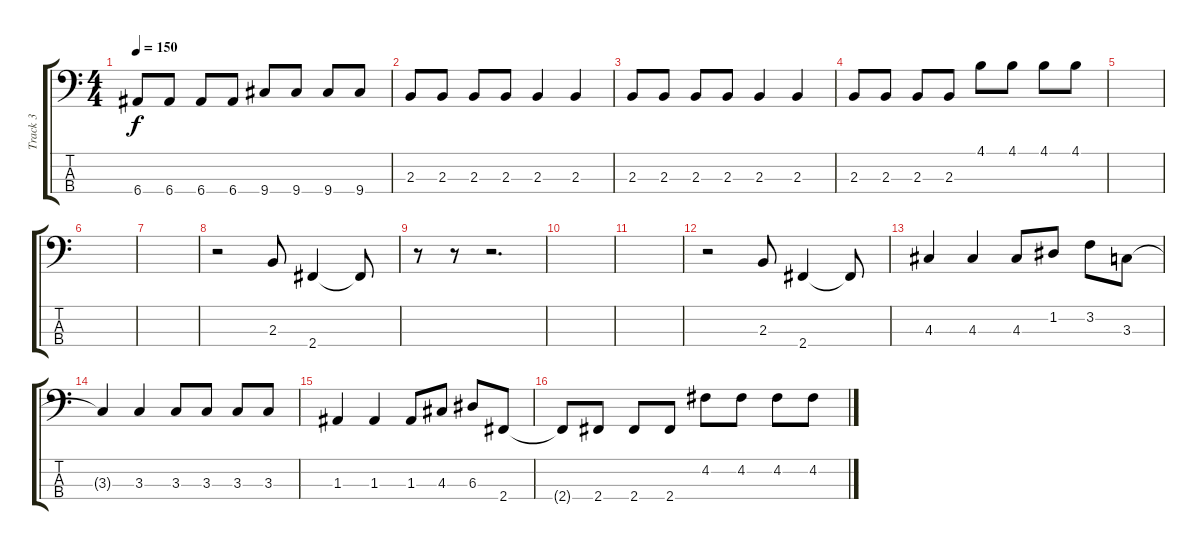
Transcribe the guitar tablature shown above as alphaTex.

\track ("Track 3" "Track 3") {instrument electricbassfinger}
\staff {score tabs}
\tuning (G2 D2 A1 E1) {hide}
\ts (4 4)
\tempo 150
\clef f4
\ks c
6.4.8{dy f} 6.4.8 6.4.8 6.4.8 9.4.8 9.4.8 9.4.8 9.4.8 |
2.3.8 2.3.8 2.3.8 2.3.8 2.3.4 2.3.4 |
2.3.8 2.3.8 2.3.8 2.3.8 2.3.4 2.3.4 |
2.3.8 2.3.8 2.3.8 2.3.8 4.1.8 4.1.8 4.1.8 4.1.8 |
|
|
|
r.2 2.3.8 2.4.4 2.4{t}.8 |
r.8 r.8 r.2{d} |
|
|
r.2 2.3.8 2.4.4 2.4{t}.8 |
4.3.4 4.3.4 4.3.8 1.2.8 3.2.8 3.3.8 |
3.3{t}.4 3.3.4 3.3.8 3.3.8 3.3.8 3.3.8 |
1.3.4 1.3.4 1.3.8 4.3.8 6.3.8 2.4.8 |
2.4{t}.8 2.4.8 2.4.8 2.4.8 4.2.8 4.2.8 4.2.8 4.2.8
